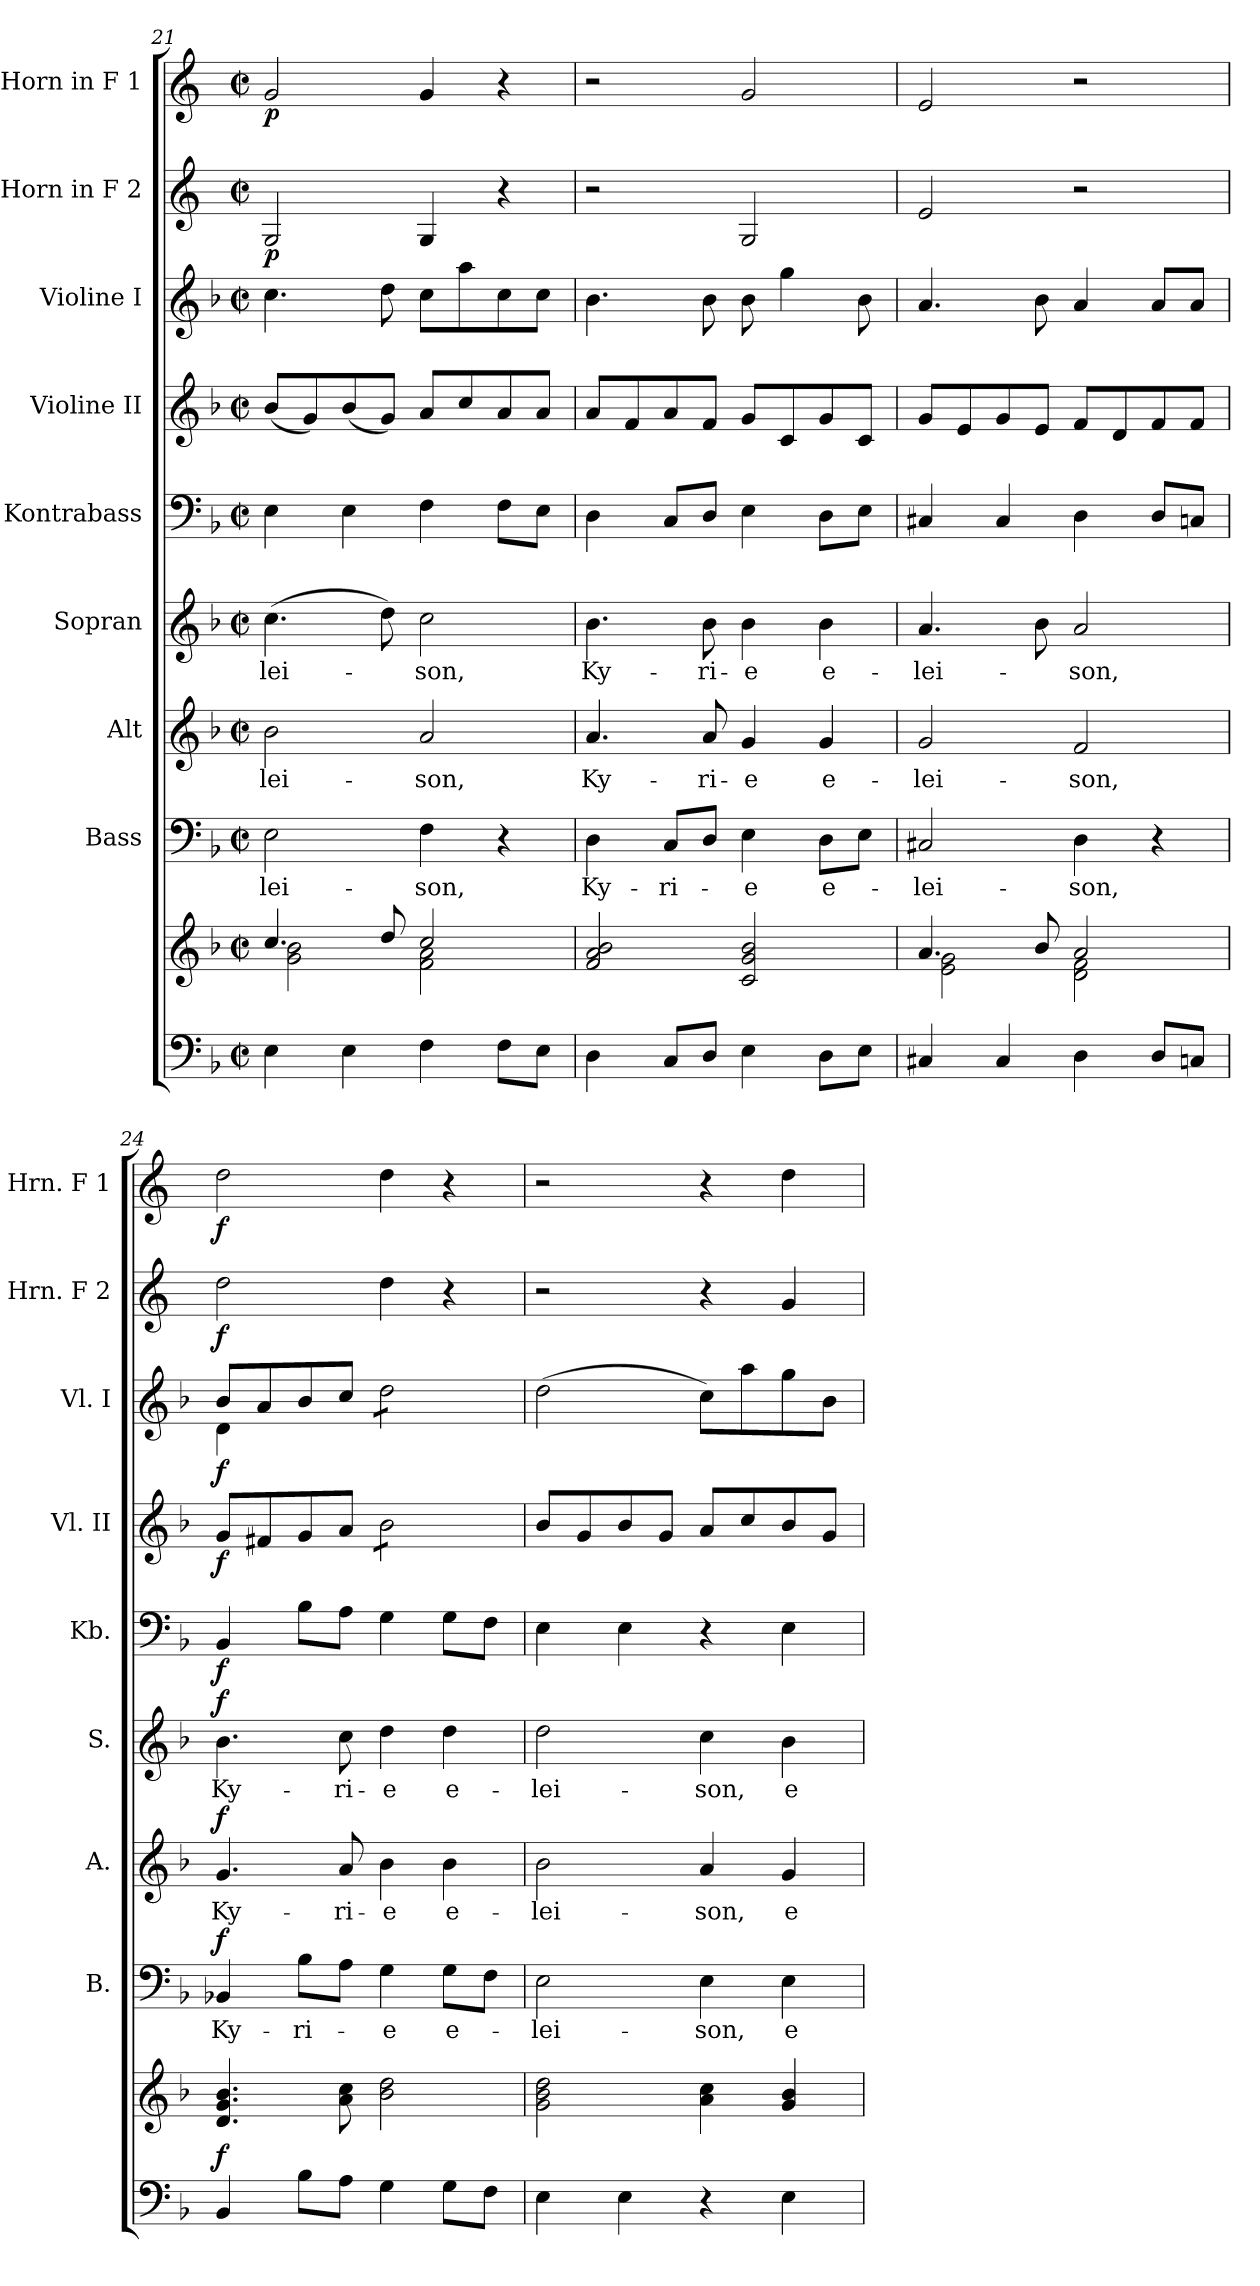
**kern	**kern	**dynam	**kern	**text	**dynam	**kern	**text	**dynam	**kern	**text	**dynam	**kern	**dynam	**kern	**dynam	**kern	**dynam	**kern	**dynam	**kern	**dynam
*part9	*part9	*part9	*part8	*part8	*part8	*part7	*part7	*part7	*part6	*part6	*part6	*part5	*part5	*part4	*part4	*part3	*part3	*part2	*part2	*part1	*part1
*staff10	*staff9	*staff9/10	*staff8	*staff8	*staff8	*staff7	*staff7	*staff7	*staff6	*staff6	*staff6	*staff5	*staff5	*staff4	*staff4	*staff3	*staff3	*staff2	*staff2	*staff1	*staff1
*	*	*	*I"Bass	*	*	*I"Alt	*	*	*I"Sopran	*	*	*I"Kontrabass	*	*I"Violine II	*	*I"Violine I	*	*I"Horn in F 2	*	*I"Horn in F 1	*
*	*	*	*I'B.	*	*	*I'A.	*	*	*I'S.	*	*	*I'Kb.	*	*I'Vl. II	*	*I'Vl. I	*	*I'Hrn. F 2	*	*I'Hrn. F 1	*
*clefF4	*clefG2	*	*clefF4	*	*	*clefG2	*	*	*clefG2	*	*	*clefF4	*	*clefG2	*	*clefG2	*	*clefG2	*	*clefG2	*
*	*	*	*	*	*	*	*	*	*	*	*	*ITrd7c12	*	*	*	*	*	*ITrd4c7	*	*ITrd4c7	*
*k[b-]	*k[b-]	*	*k[b-]	*	*	*k[b-]	*	*	*k[b-]	*	*	*k[b-]	*	*k[b-]	*	*k[b-]	*	*k[b-]	*	*k[b-]	*
*F:	*F:	*	*F:	*	*	*F:	*	*	*F:	*	*	*F:	*	*F:	*	*F:	*	*F:	*	*F:	*
*M2/2	*M2/2	*	*M2/2	*	*	*M2/2	*	*	*M2/2	*	*	*M2/2	*	*M2/2	*	*M2/2	*	*M2/2	*	*M2/2	*
*met(c|)	*met(c|)	*	*met(c|)	*	*	*met(c|)	*	*	*met(c|)	*	*	*met(c|)	*	*met(c|)	*	*met(c|)	*	*met(c|)	*	*met(c|)	*
=21	=21	=21	=21	=21	=21	=21	=21	=21	=21	=21	=21	=21	=21	=21	=21	=21	=21	=21	=21	=21	=21
*	*^	*	*	*	*	*	*	*	*	*	*	*	*	*	*	*	*	*	*	*	*
!	!	!	!	!	!LO:LY:b	!	!	!LO:LY:b	!	!	!LO:LY:b	!	!	!	!	!	!	!	!	!LO:DY:b	!	!LO:DY:b
4E\	4.cc/	2g\ 2b-\	.	2E\	-lei-	.	2b-\	-lei-	.	(>4.cc\	-lei-	.	4EE\	.	(<8b-/L	.	4.cc\	.	2C/	p	2c/	p
.	.	.	.	.	.	.	.	.	.	.	.	.	.	.	8g/)	.	.	.	.	.	.	.
4E\	.	.	.	.	.	.	.	.	.	.	.	.	4EE\	.	(<8b-/	.	.	.	.	.	.	.
.	8dd/	.	.	.	.	.	.	.	.	8dd\)	.	.	.	.	8g/J)	.	8dd\	.	.	.	.	.
!	!	!	!	!	!LO:LY:b	!	!	!LO:LY:b	!	!	!LO:LY:b	!	!	!	!	!	!	!	!	!	!	!
4F\	2cc/	2f\ 2a\	.	4F\	-son,	.	2a/	-son,	.	2cc\	-son,	.	4FF\	.	8a/L	.	8cc\L	.	4C/	.	4c/	.
.	.	.	.	.	.	.	.	.	.	.	.	.	.	.	8cc/	.	8aa\	.	.	.	.	.
8F\L	.	.	.	4r	.	.	.	.	.	.	.	.	8FF\L	.	8a/	.	8cc\	.	4r	.	4r	.
8E\J	.	.	.	.	.	.	.	.	.	.	.	.	8EE\J	.	8a/J	.	8cc\J	.	.	.	.	.
*	*v	*v	*	*	*	*	*	*	*	*	*	*	*	*	*	*	*	*	*	*	*	*
=22	=22	=22	=22	=22	=22	=22	=22	=22	=22	=22	=22	=22	=22	=22	=22	=22	=22	=22	=22	=22	=22
!	!	!	!	!LO:LY:b	!	!	!LO:LY:b	!	!	!LO:LY:b	!	!	!	!	!	!	!	!	!	!	!
4D\	2f/ 2a/ 2b-/	.	4D\	Ky-	.	4.a/	Ky-	.	4.b-\	Ky-	.	4DD\	.	8a/L	.	4.b-\	.	2r	.	2r	.
.	.	.	.	.	.	.	.	.	.	.	.	.	.	8f/	.	.	.	.	.	.	.
!	!	!	!	!LO:LY:b	!	!	!	!	!	!	!	!	!	!	!	!	!	!	!	!	!
8C/L	.	.	8C/L	-ri-	.	.	.	.	.	.	.	8CC/L	.	8a/	.	.	.	.	.	.	.
!	!	!	!	!	!	!	!LO:LY:b	!	!	!LO:LY:b	!	!	!	!	!	!	!	!	!	!	!
8D/J	.	.	8D/J	.	.	8a/	-ri-	.	8b-\	-ri-	.	8DD/J	.	8f/J	.	8b-\	.	.	.	.	.
!	!	!	!	!LO:LY:b	!	!	!LO:LY:b	!	!	!LO:LY:b	!	!	!	!	!	!	!	!	!	!	!
4E\	2c/ 2g/ 2b-/	.	4E\	-e	.	4g/	-e	.	4b-\	-e	.	4EE\	.	8g/L	.	8b-\	.	2C/	.	2c/	.
.	.	.	.	.	.	.	.	.	.	.	.	.	.	8c/	.	4gg\	.	.	.	.	.
!	!	!	!	!LO:LY:b	!	!	!LO:LY:b	!	!	!LO:LY:b	!	!	!	!	!	!	!	!	!	!	!
8D\L	.	.	8D\L	e-	.	4g/	e-	.	4b-\	e-	.	8DD\L	.	8g/	.	.	.	.	.	.	.
8E\J	.	.	8E\J	.	.	.	.	.	.	.	.	8EE\J	.	8c/J	.	8b-\	.	.	.	.	.
=23	=23	=23	=23	=23	=23	=23	=23	=23	=23	=23	=23	=23	=23	=23	=23	=23	=23	=23	=23	=23	=23
*	*^	*	*	*	*	*	*	*	*	*	*	*	*	*	*	*	*	*	*	*	*
!	!	!	!	!	!LO:LY:b	!	!	!LO:LY:b	!	!	!LO:LY:b	!	!	!	!	!	!	!	!	!	!	!
4C#X/	4.a/	2e\ 2g\	.	2C#X/	-lei-	.	2g/	-lei-	.	4.a/	-lei-	.	4CC#X/	.	8g/L	.	4.a/	.	2A/	.	2A/	.
.	.	.	.	.	.	.	.	.	.	.	.	.	.	.	8e/	.	.	.	.	.	.	.
4C#/	.	.	.	.	.	.	.	.	.	.	.	.	4CC#/	.	8g/	.	.	.	.	.	.	.
.	8b-/	.	.	.	.	.	.	.	.	8b-\	.	.	.	.	8e/J	.	8b-\	.	.	.	.	.
!	!	!	!	!	!LO:LY:b	!	!	!LO:LY:b	!	!	!LO:LY:b	!	!	!	!	!	!	!	!	!	!	!
4D\	2a/	2d\ 2f\	.	4D\	-son,	.	2f/	-son,	.	2a/	-son,	.	4DD\	.	8f/L	.	4a/	.	2r	.	2r	.
.	.	.	.	.	.	.	.	.	.	.	.	.	.	.	8d/	.	.	.	.	.	.	.
8D/L	.	.	.	4r	.	.	.	.	.	.	.	.	8DD/L	.	8f/	.	8a/L	.	.	.	.	.
8Cn/J	.	.	.	.	.	.	.	.	.	.	.	.	8CCn/J	.	8f/J	.	8a/J	.	.	.	.	.
*	*v	*v	*	*	*	*	*	*	*	*	*	*	*	*	*	*	*	*	*	*	*	*
!!LO:PB:g=z
=24	=24	=24	=24	=24	=24	=24	=24	=24	=24	=24	=24	=24	=24	=24	=24	=24	=24	=24	=24	=24	=24
!	!	!LO:DY:a=2	!	!LO:LY:b	!LO:DY:a	!	!LO:LY:b	!LO:DY:a	!	!LO:LY:b	!LO:DY:a	!	!LO:DY:b	!	!LO:DY:b	!	!LO:DY:b	!	!LO:DY:b	!	!LO:DY:b
*	*	*	*	*	*	*	*	*	*	*	*	*	*	*	*	*^	*	*	*	*	*
4BB-/	4.d/ 4.g/ 4.b-/	f	4BB-X/	Ky-	f	4.g/	Ky-	f	4.b-\	Ky-	f	4BBB-/	f	8g/L	f	8b-/L	4d\	f	2g\	f	2g\	f
.	.	.	.	.	.	.	.	.	.	.	.	.	.	8f#X/	.	8a/	.	.	.	.	.	.
!	!	!	!	!LO:LY:b	!	!	!	!	!	!	!	!	!	!	!	!	!	!	!	!	!	!
8B-\L	.	.	8B-\L	-ri-	.	.	.	.	.	.	.	8BB-\L	.	8g/	.	8b-/	2.ryy	.	.	.	.	.
!	!	!	!	!	!	!	!LO:LY:b	!	!	!LO:LY:b	!	!	!	!	!	!	!	!	!	!	!	!
8A\J	8a\ 8cc\	.	8A\J	.	.	8a/	-ri-	.	8cc\	-ri-	.	8AA\J	.	8a/J	.	8cc/J	.	.	.	.	.	.
!	!	!	!	!LO:LY:b	!	!	!LO:LY:b	!	!	!LO:LY:b	!	!	!	!	!	!	!	!	!	!	!	!
*	*	*	*	*	*	*	*	*	*	*	*	*	*	*tremolo	*	*	*	*	*	*	*	*
*	*	*	*	*	*	*	*	*	*	*	*	*	*	*	*	*tremolo	*	*	*	*	*	*
4G\	2b-\ 2dd\	.	4G\	-e	.	4b-\	-e	.	4dd\	-e	.	4GG\	.	8b-\L	.	8dd\L	.	.	4g\	.	4g\	.
.	.	.	.	.	.	.	.	.	.	.	.	.	.	8b-\	.	8dd\	.	.	.	.	.	.
!	!	!	!	!LO:LY:b	!	!	!LO:LY:b	!	!	!LO:LY:b	!	!	!	!	!	!	!	!	!	!	!	!
8G\L	.	.	8G\L	e-	.	4b-\	e-	.	4dd\	e-	.	8GG\L	.	8b-\	.	8dd\	.	.	4r	.	4r	.
8F\J	.	.	8F\J	.	.	.	.	.	.	.	.	8FF\J	.	8b-\J	.	8dd\J	.	.	.	.	.	.
*	*	*	*	*	*	*	*	*	*	*	*	*	*	*	*	*Xtremolo	*	*	*	*	*	*
*	*	*	*	*	*	*	*	*	*	*	*	*	*	*Xtremolo	*	*	*	*	*	*	*	*
*	*	*	*	*	*	*	*	*	*	*	*	*	*	*	*	*v	*v	*	*	*	*	*
=25	=25	=25	=25	=25	=25	=25	=25	=25	=25	=25	=25	=25	=25	=25	=25	=25	=25	=25	=25	=25	=25
!	!	!	!	!LO:LY:b	!	!	!LO:LY:b	!	!	!LO:LY:b	!	!	!	!	!	!	!	!	!	!	!
4E\	2g\ 2b-\ 2dd\	.	2E\	-lei-	.	2b-\	-lei-	.	2dd\	-lei-	.	4EE\	.	8b-/L	.	(>2dd\	.	2r	.	2r	.
.	.	.	.	.	.	.	.	.	.	.	.	.	.	8g/	.	.	.	.	.	.	.
4E\	.	.	.	.	.	.	.	.	.	.	.	4EE\	.	8b-/	.	.	.	.	.	.	.
.	.	.	.	.	.	.	.	.	.	.	.	.	.	8g/J	.	.	.	.	.	.	.
!	!	!	!	!LO:LY:b	!	!	!LO:LY:b	!	!	!LO:LY:b	!	!	!	!	!	!	!	!	!	!	!
4r	4a\ 4cc\	.	4E\	-son,	.	4a/	-son,	.	4cc\	-son,	.	4r	.	8a/L	.	8cc\L)	.	4r	.	4r	.
.	.	.	.	.	.	.	.	.	.	.	.	.	.	8cc/	.	8aa\	.	.	.	.	.
!	!	!	!	!LO:LY:b	!	!	!LO:LY:b	!	!	!LO:LY:b	!	!	!	!	!	!	!	!	!	!	!
4E\	4g/ 4b-/	.	4E\	e-	.	4g/	e-	.	4b-\	e-	.	4EE\	.	8b-/	.	8gg\	.	4c/	.	4g\	.
.	.	.	.	.	.	.	.	.	.	.	.	.	.	8g/J	.	8b-\J	.	.	.	.	.
=	=	=	=	=	=	=	=	=	=	=	=	=	=	=	=	=	=	=	=	=	=
*-	*-	*-	*-	*-	*-	*-	*-	*-	*-	*-	*-	*-	*-	*-	*-	*-	*-	*-	*-	*-	*-
